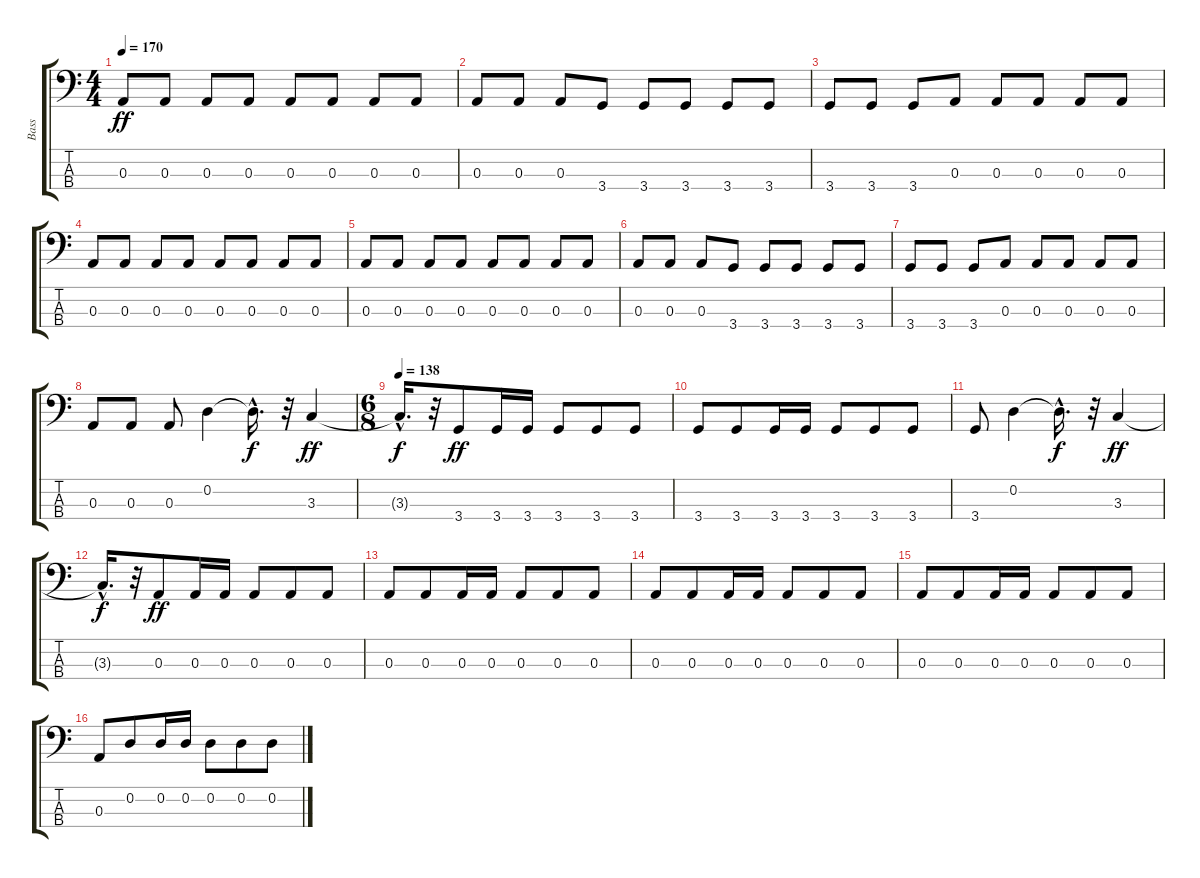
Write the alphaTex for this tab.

\track ("Bass" "Bass") {instrument electricbassfinger}
\staff {score tabs}
\tuning (G2 D2 A1 E1) {hide}
\ts (4 4)
\tempo 170
\clef f4
\ks c
0.3.8{dy ff} 0.3.8 0.3.8 0.3.8 0.3.8 0.3.8 0.3.8 0.3.8 |
0.3.8 0.3.8 0.3.8 3.4.8 3.4.8 3.4.8 3.4.8 3.4.8 |
3.4.8 3.4.8 3.4.8 0.3.8 0.3.8 0.3.8 0.3.8 0.3.8 |
0.3.8 0.3.8 0.3.8 0.3.8 0.3.8 0.3.8 0.3.8 0.3.8 |
0.3.8 0.3.8 0.3.8 0.3.8 0.3.8 0.3.8 0.3.8 0.3.8 |
0.3.8 0.3.8 0.3.8 3.4.8 3.4.8 3.4.8 3.4.8 3.4.8 |
3.4.8 3.4.8 3.4.8 0.3.8 0.3.8 0.3.8 0.3.8 0.3.8 |
0.3.8 0.3.8 0.3.8 0.2.4 0.2{hac t}.16{d dy f} r.32 3.3.4{dy ff} |
\ts (6 8)
\tempo 138
3.3{hac t}.16{d dy f} r.32 3.4.8{dy ff} 3.4.16 3.4.16 3.4.8 3.4.8 3.4.8 |
3.4.8 3.4.8 3.4.16 3.4.16 3.4.8 3.4.8 3.4.8 |
3.4.8 0.2.4 0.2{hac t}.16{d dy f} r.32 3.3.4{dy ff} |
3.3{hac t}.16{d dy f} r.32 0.3.8{dy ff} 0.3.16 0.3.16 0.3.8 0.3.8 0.3.8 |
0.3.8 0.3.8 0.3.16 0.3.16 0.3.8 0.3.8 0.3.8 |
0.3.8 0.3.8 0.3.16 0.3.16 0.3.8 0.3.8 0.3.8 |
0.3.8 0.3.8 0.3.16 0.3.16 0.3.8 0.3.8 0.3.8 |
0.3.8 0.2.8 0.2.16 0.2.16 0.2.8 0.2.8 0.2.8
